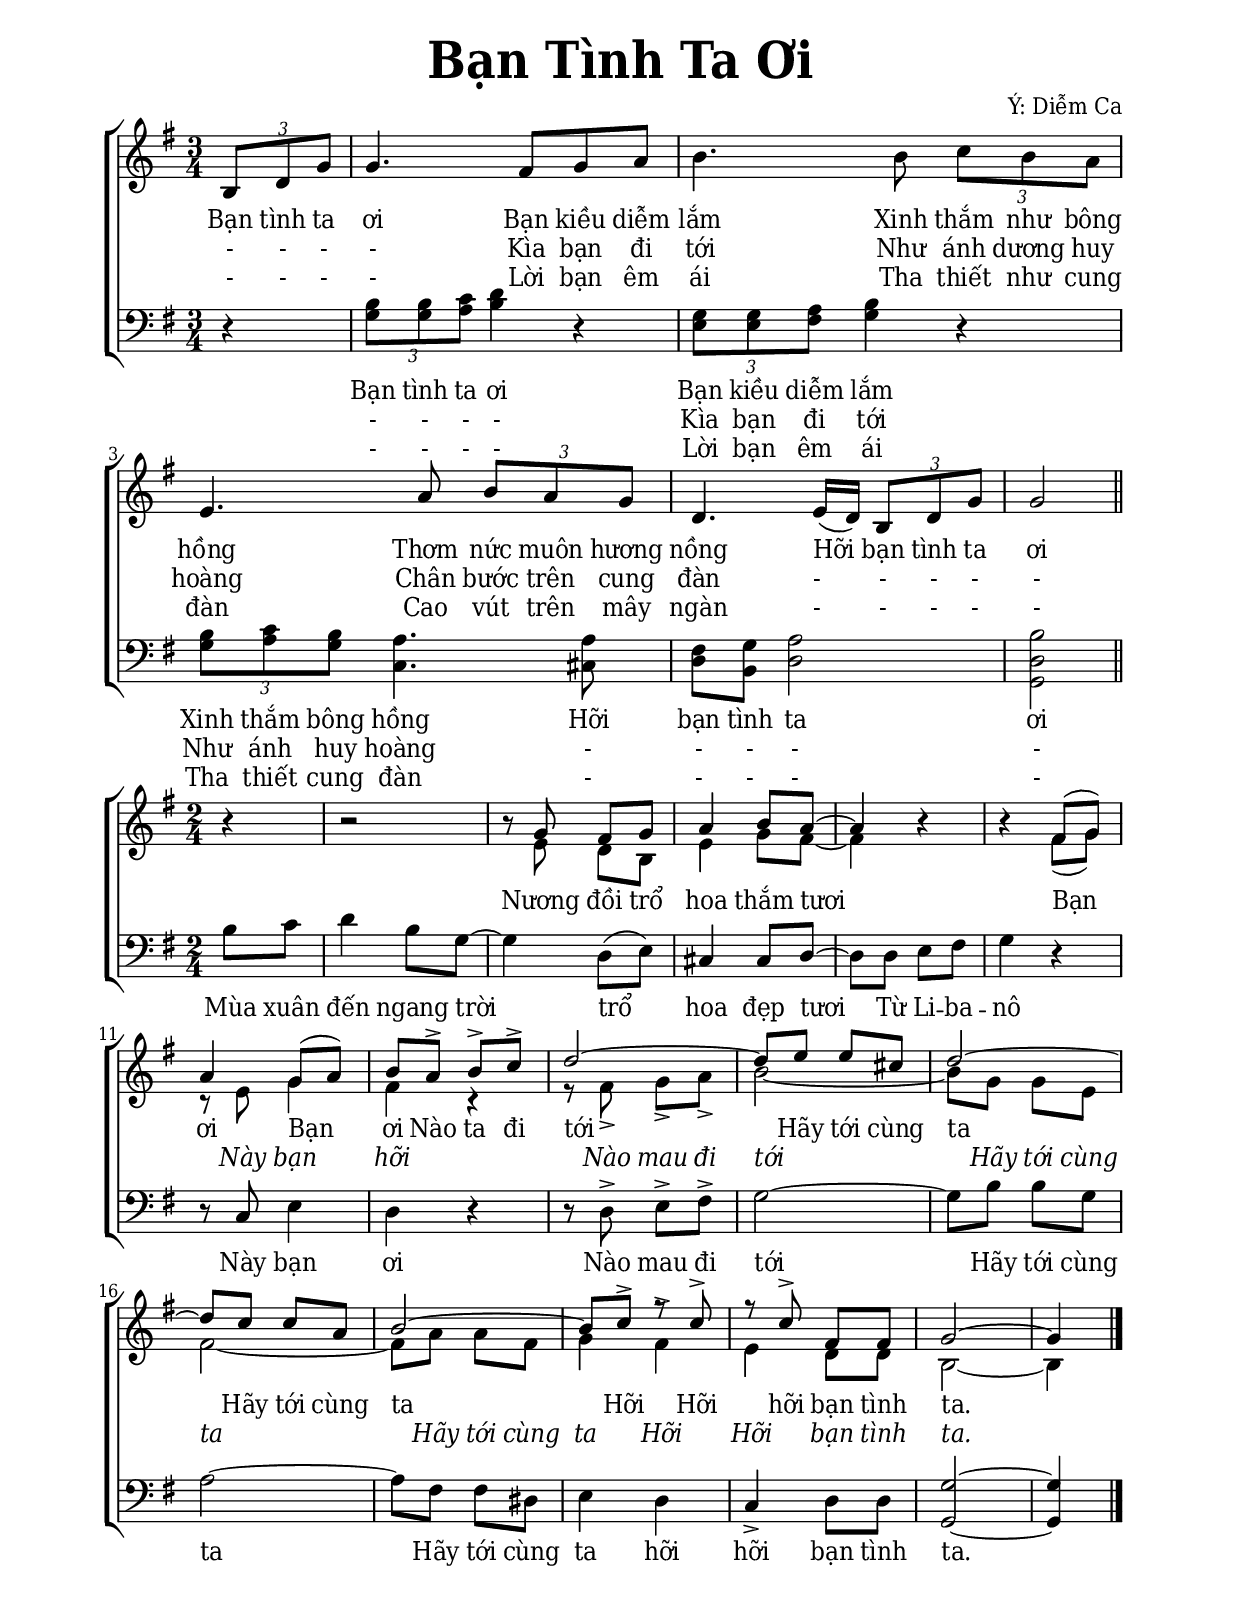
% Cài đặt chung\
\version "2.22.1"
\include "english.ly"

\header {
  title = \markup { \fontsize #3 "Bạn Tình Ta Ơi" }
  composer = "Ý: Diễm Ca"
  %arranger = "Lm. Kim Long"
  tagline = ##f
}

% Nhạc phiên khúc
nhacPhienKhucSopAMot = \relative c' {
  \key g \major \time 3/4
  \partial 4 \tuplet 3/2 { b8 d g } |
  g4. fs8 g a |
  b4. b8 \tuplet 3/2 { c b a } |
  e4. a8 \tuplet 3/2 { b a g } |
  d4. e16 (d) \tuplet 3/2 { b8 d g } |
  g2
}

nhacPhienKhucTenorAMot = \relative c' {
  \key g \major \time 3/4
  \partial 4 r4 |
  \tuplet 3/2 { b8 b c } d4 r |
  \tuplet 3/2 { g,8 g a } b4 r |
  \tuplet 3/2 { b8 c b } a4. a8 |
  fs g a2 |
  \stemDown b2
}

nhacPhienKhucBasAMot = \relative c' {
  \key g \major \time 3/4
  \partial 4 r4 |
  \tuplet 3/2 { g8 g a } b4 r |
  \tuplet 3/2 { e,8 e fs } g4 r |
  \tuplet 3/2 { g8 a g } c,4. cs8 |
  d b d2 |
  <d g,>2 \bar "||"
}

nhacPhienKhucSopB = \relative c'' {
  \set Score.currentBarNumber = #6
  \key g \major \time 2/4
  \partial 4 r4 |
  r2
  r8 g fs g |
  a4 b8 a ~ |
  a4 r |
  r4 fs8 (g) |
  a4 g8 (a) |
  b a -> \stemUp b ^> c ^> |
  d2 ~ |
  d8 e e cs |
  d2 ~ |
  d8 c c a |
  b2 ~ |
  b8 c -> r c -> |
  r c -> fs, fs |
  g2 ~ |
  g4 \bar "|."
}

nhacPhienKhucAltoB = \relative c' {
  \key g \major \time 2/4
  \partial 4 r4 |
  r2
  r8 e8 d b |
  e4 g8 fs ~ |
  fs4 r |
  r fs8 (g) |
  r8 e g4 |
  fs r |
  r8 fs -> g -> a -> |
  b2 ~ |
  b8 g g e |
  fs2 ~ |
  fs8 a a fs |
  g4 \stemDown fs ^> |
  e d8 d |
  b2 ~ |
  b4
}

nhacPhienKhucBasB = \relative c' {
  \key g \major \time 2/4
  \partial 4 b8 c |
  d4 b8 g ~ |
  g4 d8 (e) |
  cs4 cs8 d ~ |
  d d e fs |
  g4 r |
  r8 c, e4 |
  d r |
  r8 d -> e -> fs -> |
  g2 ~ |
  g8 b b g |
  a2 ~ |
  a8 fs fs ds |
  e4 d |
  c -> d8 d |
  <g g,>2 ~ |
  <g g,>4
}

% Lời phiên khúc
loiPhienKhucSopAMot = \lyrics {
  Bạn tình ta ơi
  Bạn kiều diễm lắm
  Xinh thắm như bông hồng
  Thơm nức muôn hương nồng
  Hỡi bạn tình ta ơi
}

loiPhienKhucSopAHai = \lyrics {
  - - - -
  Kìa bạn đi tới
  Như ánh dương huy hoàng
  Chân bước trên cung đàn
  - - - - -
}

loiPhienKhucSopABa = \lyrics {
  - - - -
  Lời bạn êm ái
  Tha thiết như cung đàn
  Cao vút trên mây ngàn
  - - - - -
}

loiPhienKhucBasAMot = \lyrics {
  Bạn tình ta ơi
  Bạn kiều diễm lắm
  Xinh thắm bông hồng
  Hỡi bạn tình ta ơi
}

loiPhienKhucBasAHai = \lyrics {
  - - - -
  Kìa bạn đi tới
  Như ánh huy hoàng
  - - - - -
}

loiPhienKhucBasABa = \lyrics {
  - - - -
  Lời bạn êm ái
  Tha thiết cung đàn
  - - - - -
}

loiPhienKhucSopB = \lyrics {
  Nương đồi trổ hoa thắm tươi
  Bạn ơi
  Bạn ơi
  Nào ta đi tới
  Hãy tới cùng ta
  Hãy tới cùng ta
  Hỡi Hỡi hỡi bạn tình ta.
}

loiPhienKhucAltoB = \lyrics {
  \override LyricText.font-shape = #'italic
  _ _ _ _ _ _ _
  Này bạn hỡi
  Nào mau đi tới
  Hãy tới cùng ta
  Hãy tới cùng ta
  Hỡi Hỡi bạn tình ta.
}

loiPhienKhucBasB = \lyrics {
  Mùa xuân đến ngang trời
  trổ hoa đẹp tươi
  Từ Li -- ba -- nô
  Này bạn ơi
  Nào mau đi tới
  Hãy tới cùng ta
  Hãy tới cùng ta
  hỡi hỡi bạn tình ta.
}

% Dàn trang
\paper {
  #(set-paper-size "a4")
  top-margin = 15\mm
  bottom-margin = 20\mm
  left-margin = 20\mm
  right-margin = 20\mm
  indent = #0
  #(define fonts
	 (make-pango-font-tree "Deja Vu Serif Condensed"
	 		       "Deja Vu Serif Condensed"
			       "Deja Vu Serif Condensed"
			       (/ 20 20)))
  print-page-number = ##f
  page-count = 1
}

TongNhip = {
  \key g \major
  \set Timing.beamExceptions = #'()
  \set Timing.baseMoment = #(ly:make-moment 1/4)
}

% Đổi kích thước nốt cho bè phụ
notBePhu =
#(define-music-function (font-size music) (number? ly:music?)
   (for-some-music
     (lambda (m)
       (if (music-is-of-type? m 'rhythmic-event)
           (begin
             (set! (ly:music-property m 'tweaks)
                   (cons `(font-size . ,font-size)
                         (ly:music-property m 'tweaks)))
             #t)
           #f))
     music)
   music)

\score {
  \new ChoirStaff <<
    \new Staff <<
        \new Voice = "beSopA" {
          \clef treble \TongNhip \nhacPhienKhucSopAMot
        }
        \new Lyrics \lyricsto beSopA \loiPhienKhucSopAMot
        \new Lyrics \lyricsto beSopA \loiPhienKhucSopAHai
        \new Lyrics \lyricsto beSopA \loiPhienKhucSopABa
      >>
    \new Staff <<
      \new Voice {
        \clef bass
          \TongNhip \partCombine \nhacPhienKhucTenorAMot \nhacPhienKhucBasAMot
      }
      \new NullVoice = nhacThamChieuTenorAMot \nhacPhienKhucTenorAMot
      \new Lyrics \lyricsto nhacThamChieuTenorAMot \loiPhienKhucBasAMot
      \new Lyrics \lyricsto nhacThamChieuTenorAMot \loiPhienKhucBasAHai
      \new Lyrics \lyricsto nhacThamChieuTenorAMot \loiPhienKhucBasABa
    >>
  >>
  \layout {
    %\override Lyrics.LyricText.font-size = #+2
    \override Lyrics.LyricSpace.minimum-distance = #0.6
  }
}

\score {
  \new ChoirStaff <<
    \new Staff \with {
        \consists "Merge_rests_engraver"
      } <<
        \new Voice = "beSopB" {
          \voiceOne \nhacPhienKhucSopB
        }
        \new Voice= "beAltoB" {
          \voiceTwo \nhacPhienKhucAltoB
        }
        \new Lyrics \lyricsto beSopB \loiPhienKhucSopB
        \new Lyrics \lyricsto beAltoB \loiPhienKhucAltoB
      >>
    \new Staff <<
      \new Voice = "beBassB" {
        \clef bass \TongNhip \nhacPhienKhucBasB
      }
      \new Lyrics \lyricsto beBassB \loiPhienKhucBasB
    >>
  >>
  \layout {
    %\override Lyrics.LyricText.font-size = #+2
    \override Lyrics.LyricSpace.minimum-distance = #0.6
  }
}
